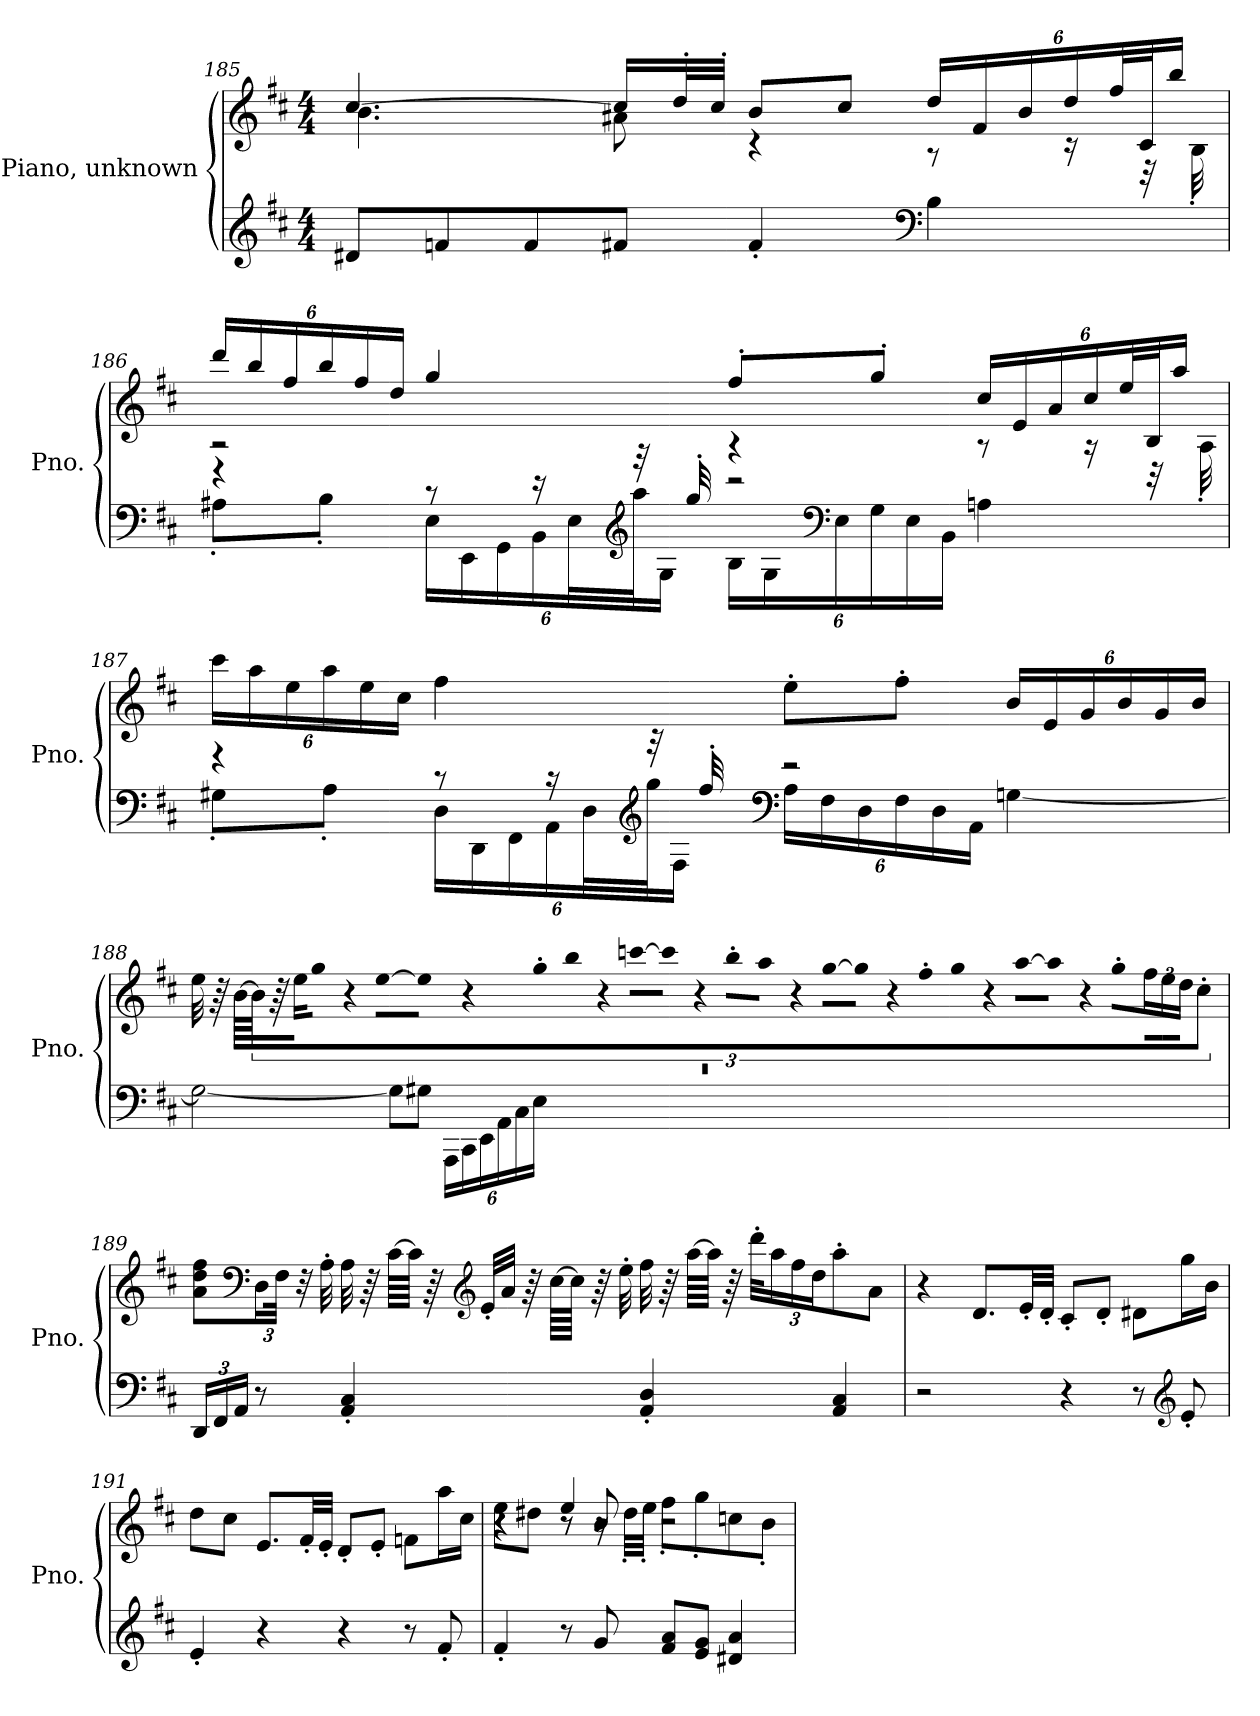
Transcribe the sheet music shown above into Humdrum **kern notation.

**kern	**kern
*part1	*part1
*staff2	*staff1
*I"Piano, unknown	*
*I'Pno.	*
!!LO:PB:g=z
*clefG2	*clefG2
*k[f#c#]	*k[f#c#]
*M4/4	*M4/4
=185	=185
*	*^
8d#X/L	[4.cc#/	4.b\
8fn/	.	.
8f/	.	.
8f#X/J	16cc#/LL]	8a#X\
.	32dd'/L	.
.	32cc#'/JJJ	.
4f#'/	8b/L	4r
.	8cc#/J	.
*clefF4	*	*
*	*Xbrackettup	*
4B\	24dd/LL	8r
.	24f#/	.
.	24b/	.
.	24dd/	16r
.	48ff#/L	.
.	48c#/J	32r
.	24bb/JJ	.
.	.	32B'\
!!LO:LB:g=z	!!
=186	=186	=186
*^	*	*
4r	8A#X'\L	24ddd/LL	2r
.	.	24bb/	.
.	.	24ff#/	.
.	8B'\J	24bb/	.
.	.	24ff#/	.
.	.	24dd/JJ	.
*	*Xbrackettup	*	*
8r	24E\LL	4gg/	.
.	24EE\	.	.
.	24GG\	.	.
16r	24BB\	.	.
.	48E\L	.	.
*clefG2	*	*	*
32r	48aa\J	.	.
.	24G\JJ	.	.
32gg'/	.	.	.
2r	24B\LL	8ff#'/L	4r
.	24G\	.	.
*clefF4	*	*	*
.	24E\	.	.
.	24G\	8gg'/J	.
.	24E\	.	.
.	24BB\JJ	.	.
.	4An\	24cc#/LL	8r
.	.	24e/	.
.	.	24a/	.
.	.	24cc#/	16r
.	.	48ee/L	.
.	.	48B/J	32r
.	.	24aa/JJ	.
.	.	.	32A'\
*	*	*v	*v
!!LO:LB:g=z
=187	=187	=187
4r	8G#X'\L	24ccc#\LL
.	.	24aa\
.	.	24ee\
.	8A'\J	24aa\
.	.	24ee\
.	.	24cc#\JJ
8r	24D\LL	4ff#\
.	24DD\	.
.	24FF#\	.
16r	24AA\	.
.	48D\L	.
*clefG2	*	*
32r	48gg\J	.
.	24F#\JJ	.
32ff#'/	.	.
*clefF4	*	*
2r	24A\LL	8ee'\L
.	24F#\	.
.	24D\	.
.	24F#\	8ff#'\J
.	24D\	.
.	24AA\JJ	.
.	[4Gn\	24b/LL
.	.	24e/
.	.	24g/
.	.	24b/
.	.	24g/
.	.	24b/JJ
!!LO:LB:g=z
=188	=188	=188
1r	2G\_	32ee\
.	.	64r
.	.	[64b\LLLL
*	*	*brackettup
.	.	96b\JJJJ]
.	.	96r
.	.	24ee\LL
.	.	32gg\JJk
.	.	64r
.	.	[64ee\LLLL
.	.	64ee\JJJJ]
.	.	64r
.	.	32gg'\
.	.	32bb\
.	.	64r
.	.	[64cccn\LLLL
.	.	64ccc\JJJJ]
.	.	64r
.	.	32bb'\LLL
.	.	32aa\JJJ
.	.	64r
.	.	[64gg\LLLL
.	.	64gg\JJJJ]
.	.	64r
.	.	32ff#'\
.	8G\L]	32gg\
.	.	64r
.	.	[64aa\LLLL
.	.	64aa\JJJJ]
.	.	64r
.	.	32gg'\KLL
*	*	*Xbrackettup
.	8G#X\J	24ff#\
.	.	24ee\
.	.	24dd\JJ
.	24AAA\LL	4cc#'\
.	24CC#\	.
.	24EE\	.
.	24AA\	.
.	24C#\	.
.	24E\JJ	.
*v	*v	*
!!LO:LB:g=z
=189	=189
24DD/LL	8a\ 8dd\ 8ff#\L
24FF#/	.
24AA/JJ	.
*	*clefF4
8r	24D\L
.	48F#\JJk
.	32r
.	32A'\
4AA/' 4C#/'	32A\
.	64r
.	[64c#\LLLL
.	64c#\JJJJ]
.	64r
*	*clefG2
.	32e'/LLL
.	32a/JJJ
.	64r
.	[64cc#\LLLL
.	64cc#\JJJJ]
.	64r
.	32ee'\
4AA/' 4D/'	32ff#\
.	64r
.	[64aa\LLLL
.	64aa\JJJJ]
.	64r
.	32ddd'\KLL
.	24aa\
.	24ff#\
.	24dd\J
4AA/ 4C#/	8aa'\
.	8a\J
=190	=190
2r	4r
.	8.d/L
.	32e'/LL
.	32d'/JJJ
4r	8c#'/L
.	8d'/J
8r	8d#X\L
*clefG2	*
8e'/	16gg\L
.	16b\JJ
!!LO:LB:g=z
=191	=191
4e'/	8dd\L
.	8cc#\J
4r	8.e/L
.	32f#'/LL
.	32e'/JJJ
4r	8d'/L
.	8e'/J
8r	8fn\L
8f#'/	16aa\L
.	16cc#\JJ
=192	=192
*	*^
*	*	*^
4f#'/	4r	8ee\L	4r
.	.	8dd#X\J	.
8r	4ee/	8r	8r
8g/	.	16r	8b/
.	.	32dd#'\LLL	.
.	.	32ee'\JJJ	.
8f#/ 8a/L	2r	8ff#'\L	2r
8e/ 8g/J	.	8gg'\	.
4d#X/ 4a/	.	8ccn\	.
.	.	8b'\J	.
*	*v	*v	*v
=	=
*-	*-
